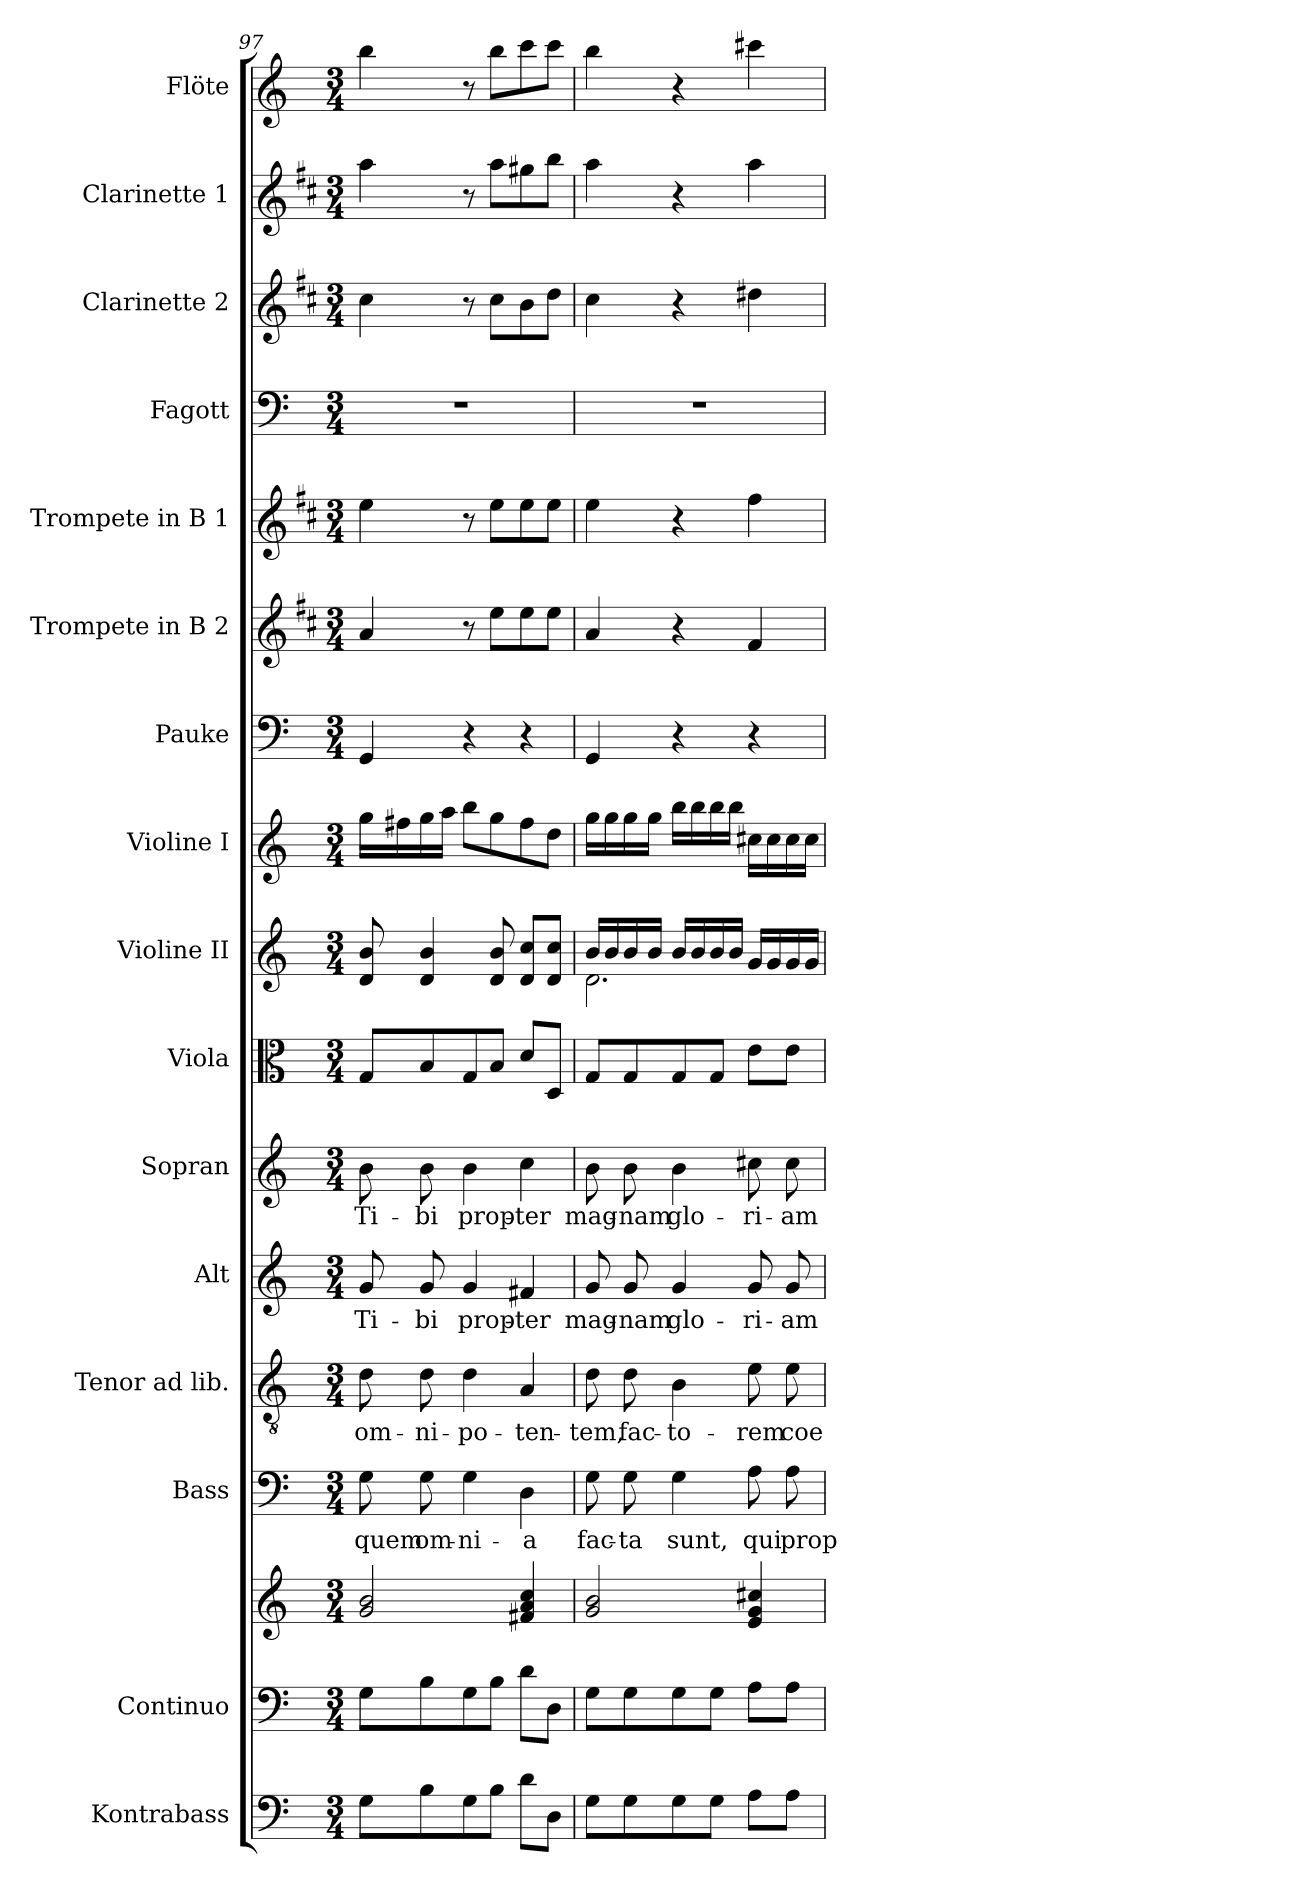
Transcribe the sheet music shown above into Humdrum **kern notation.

**kern	**kern	**kern	**kern	**text	**kern	**text	**kern	**text	**kern	**text	**kern	**kern	**kern	**kern	**kern	**kern	**kern	**kern	**kern	**kern
*part16	*part15	*part15	*part14	*part14	*part13	*part13	*part12	*part12	*part11	*part11	*part10	*part9	*part8	*part7	*part6	*part5	*part4	*part3	*part2	*part1
*staff17	*staff16	*staff15	*staff14	*staff14	*staff13	*staff13	*staff12	*staff12	*staff11	*staff11	*staff10	*staff9	*staff8	*staff7	*staff6	*staff5	*staff4	*staff3	*staff2	*staff1
*I"Kontrabass	*I"Continuo	*	*I"Bass	*	*I"Tenor ad lib.	*	*I"Alt	*	*I"Sopran	*	*I"Viola	*I"Violine II	*I"Violine I	*I"Pauke	*I"Trompete in B 2	*I"Trompete in B 1	*I"Fagott	*I"Clarinette 2	*I"Clarinette 1	*I"Flöte
*I'Kb.	*I'cont.	*	*I'B	*	*I'T	*	*I'A	*	*I'S	*	*I'Vla.	*I'Vl. II	*I'Vl. I	*I'Pk.	*	*	*I'Fg.	*I'Cl. 2	*I'Cl. 1	*I'Fl.
*clefF4	*clefF4	*clefG2	*clefF4	*	*clefGv2	*	*clefG2	*	*clefG2	*	*clefC3	*clefG2	*clefG2	*clefF4	*clefG2	*clefG2	*clefF4	*clefG2	*clefG2	*clefG2
*ITrd7c12	*	*	*	*	*	*	*	*	*	*	*	*	*	*	*ITrd1c2	*ITrd1c2	*	*ITrd1c2	*ITrd1c2	*
*k[]	*k[]	*k[]	*k[]	*	*k[]	*	*k[]	*	*k[]	*	*k[]	*k[]	*k[]	*k[]	*k[]	*k[]	*k[]	*k[]	*k[]	*k[]
*C:	*C:	*C:	*C:	*	*C:	*	*C:	*	*C:	*	*C:	*C:	*C:	*C:	*C:	*C:	*C:	*C:	*C:	*C:
*M3/4	*M3/4	*M3/4	*M3/4	*	*M3/4	*	*M3/4	*	*M3/4	*	*M3/4	*M3/4	*M3/4	*M3/4	*M3/4	*M3/4	*M3/4	*M3/4	*M3/4	*M3/4
=97	=97	=97	=97	=97	=97	=97	=97	=97	=97	=97	=97	=97	=97	=97	=97	=97	=97	=97	=97	=97
!	!	!	!	!LO:LY:b	!	!LO:LY:b	!	!LO:LY:b	!	!LO:LY:b	!	!	!	!	!	!	!	!	!	!
8GG\L	8G\L	2g/ 2b/	8G\	quem	8d\	om-	8g/	Ti-	8b\	Ti-	8G/L	8d/ 8b/	16gg\LL	4GG/	4g/	4dd\	2.r	4b\	4gg\	4bb\
.	.	.	.	.	.	.	.	.	.	.	.	.	16ff#X\	.	.	.	.	.	.	.
!	!	!	!	!LO:LY:b	!	!LO:LY:b	!	!LO:LY:b	!	!LO:LY:b	!	!	!	!	!	!	!	!	!	!
8BB\	8B\	.	8G\	om-	8d\	-ni-	8g/	-bi	8b\	-bi	8B/	4d/ 4b/	16gg\	.	.	.	.	.	.	.
.	.	.	.	.	.	.	.	.	.	.	.	.	16aa\JJ	.	.	.	.	.	.	.
!	!	!	!	!LO:LY:b	!	!LO:LY:b	!	!LO:LY:b	!	!LO:LY:b	!	!	!	!	!	!	!	!	!	!
8GG\	8G\	.	4G\	-ni-	4d\	-po-	4g/	prop-	4b\	prop-	8G/	.	8bb\L	4r	8r	8r	.	8r	8r	8r
8BB\J	8B\J	.	.	.	.	.	.	.	.	.	8B/J	8d/ 8b/	8gg\	.	8dd\L	8dd\L	.	8b\L	8gg\L	8bb\L
!	!	!	!	!LO:LY:b	!	!LO:LY:b	!	!LO:LY:b	!	!LO:LY:b	!	!	!	!	!	!	!	!	!	!
8D\L	8d\L	4f#X/ 4a/ 4cc/	4D\	-a	4A/	-ten-	4f#X/	-ter	4cc\	-ter	8d/L	8d/ 8cc/L	8ff#\	4r	8dd\	8dd\	.	8a\	8ff#X\	8ccc\
8DD\J	8D\J	.	.	.	.	.	.	.	.	.	8D/J	8d/ 8cc/J	8dd\J	.	8dd\J	8dd\J	.	8cc\J	8aa\J	8ccc\J
!!LO:PB:g=z
=98	=98	=98	=98	=98	=98	=98	=98	=98	=98	=98	=98	=98	=98	=98	=98	=98	=98	=98	=98	=98
!	!	!	!	!LO:LY:b	!	!LO:LY:b	!	!LO:LY:b	!	!LO:LY:b	!	!	!	!	!	!	!	!	!	!
*	*	*	*	*	*	*	*	*	*	*	*	*^	*	*	*	*	*	*	*	*
8GG\L	8G\L	2g/ 2b/	8G\	fac-	8d\	-tem,	8g/	mag-	8b\	mag-	8G/L	16b/LL	2.d\	16gg\LL	4GG/	4g/	4dd\	2.r	4b\	4gg\	4bb\
.	.	.	.	.	.	.	.	.	.	.	.	16b/	.	16gg\	.	.	.	.	.	.	.
!	!	!	!	!LO:LY:b	!	!LO:LY:b	!	!LO:LY:b	!	!LO:LY:b	!	!	!	!	!	!	!	!	!	!	!
8GG\	8G\	.	8G\	-ta	8d\	fac-	8g/	-nam	8b\	-nam	8G/	16b/	.	16gg\	.	.	.	.	.	.	.
.	.	.	.	.	.	.	.	.	.	.	.	16b/JJ	.	16gg\JJ	.	.	.	.	.	.	.
!	!	!	!	!LO:LY:b	!	!LO:LY:b	!	!LO:LY:b	!	!LO:LY:b	!	!	!	!	!	!	!	!	!	!	!
8GG\	8G\	.	4G\	sunt,	4B\	-to-	4g/	glo-	4b\	glo-	8G/	16b/LL	.	16bb\LL	4r	4r	4r	.	4r	4r	4r
.	.	.	.	.	.	.	.	.	.	.	.	16b/	.	16bb\	.	.	.	.	.	.	.
8GG\J	8G\J	.	.	.	.	.	.	.	.	.	8G/J	16b/	.	16bb\	.	.	.	.	.	.	.
.	.	.	.	.	.	.	.	.	.	.	.	16b/JJ	.	16bb\JJ	.	.	.	.	.	.	.
!	!	!	!	!LO:LY:b	!	!LO:LY:b	!	!LO:LY:b	!	!LO:LY:b	!	!	!	!	!	!	!	!	!	!	!
8AA\L	8A\L	4e/ 4g/ 4cc#X/	8A\	qui	8e\	-rem	8g/	-ri-	8cc#X\	-ri-	8e\L	16g/LL	.	16cc#X\LL	4r	4e/	4ee\	.	4cc#X\	4gg\	4ccc#X\
.	.	.	.	.	.	.	.	.	.	.	.	16g/	.	16cc#\	.	.	.	.	.	.	.
!	!	!	!	!LO:LY:b	!	!LO:LY:b	!	!LO:LY:b	!	!LO:LY:b	!	!	!	!	!	!	!	!	!	!	!
8AA\J	8A\J	.	8A\	prop-	8e\	coe-	8g/	-am	8cc#\	-am	8e\J	16g/	.	16cc#\	.	.	.	.	.	.	.
.	.	.	.	.	.	.	.	.	.	.	.	16g/JJ	.	16cc#\JJ	.	.	.	.	.	.	.
*	*	*	*	*	*	*	*	*	*	*	*	*v	*v	*	*	*	*	*	*	*	*
=	=	=	=	=	=	=	=	=	=	=	=	=	=	=	=	=	=	=	=	=
*-	*-	*-	*-	*-	*-	*-	*-	*-	*-	*-	*-	*-	*-	*-	*-	*-	*-	*-	*-	*-
